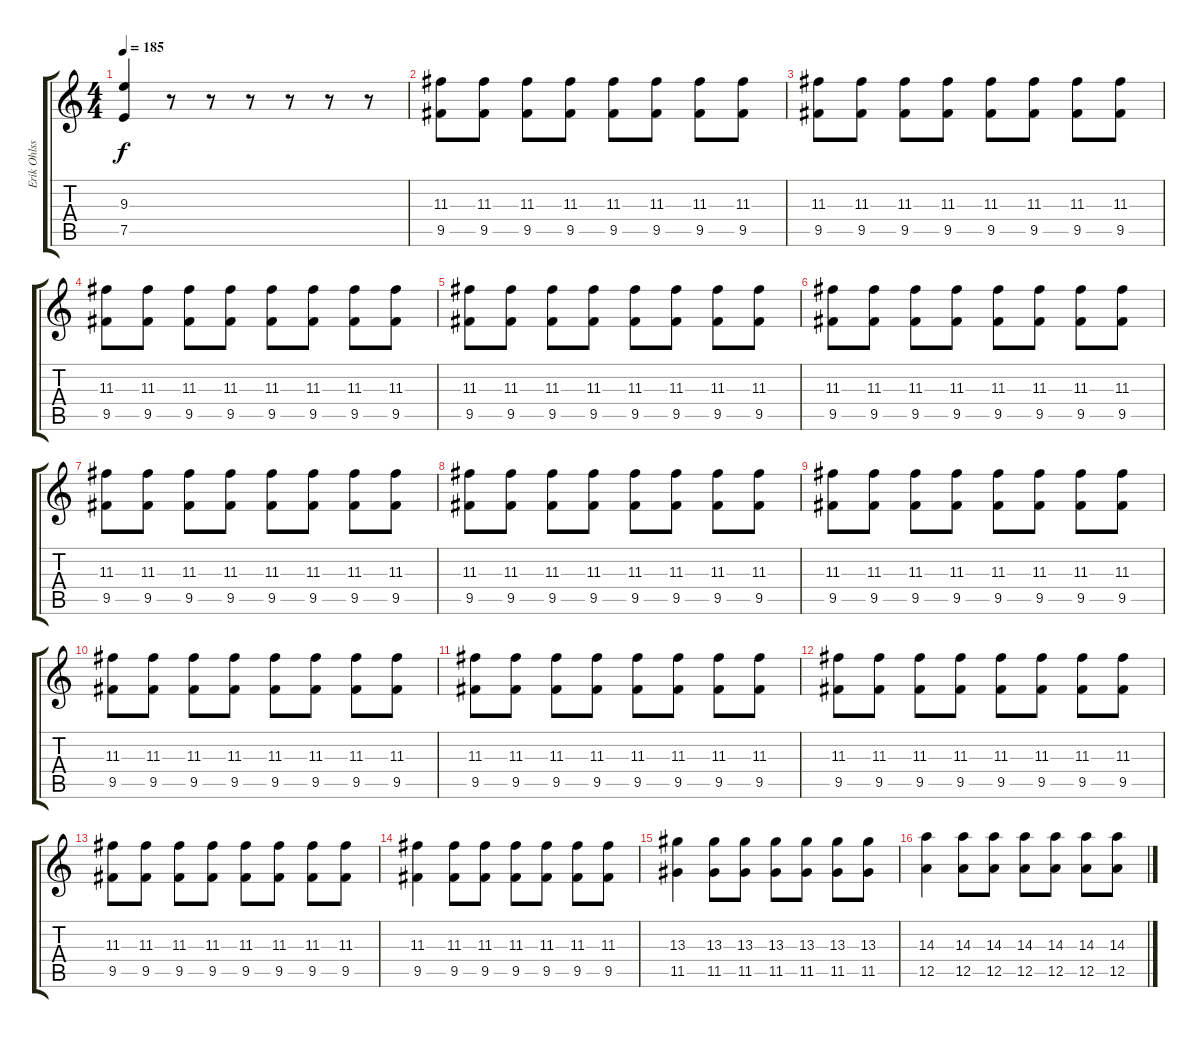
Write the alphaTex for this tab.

\track ("Erik Ohlsson" "Erik Ohlss") {instrument distortionguitar}
\staff {score tabs}
\tuning (E4 B3 G3 D3 A2 E2) {hide}
\ts (4 4)
\tempo 185
\clef g2
\ks c
(9.3 7.5).4{dy f} r.8 r.8 r.8 r.8 r.8 r.8 |
(11.3 9.5).8 (11.3 9.5).8 (11.3 9.5).8 (11.3 9.5).8 (11.3 9.5).8 (11.3 9.5).8 (11.3 9.5).8 (11.3 9.5).8 |
(11.3 9.5).8 (11.3 9.5).8 (11.3 9.5).8 (11.3 9.5).8 (11.3 9.5).8 (11.3 9.5).8 (11.3 9.5).8 (11.3 9.5).8 |
(11.3 9.5).8 (11.3 9.5).8 (11.3 9.5).8 (11.3 9.5).8 (11.3 9.5).8 (11.3 9.5).8 (11.3 9.5).8 (11.3 9.5).8 |
(11.3 9.5).8 (11.3 9.5).8 (11.3 9.5).8 (11.3 9.5).8 (11.3 9.5).8 (11.3 9.5).8 (11.3 9.5).8 (11.3 9.5).8 |
(11.3 9.5).8 (11.3 9.5).8 (11.3 9.5).8 (11.3 9.5).8 (11.3 9.5).8 (11.3 9.5).8 (11.3 9.5).8 (11.3 9.5).8 |
(11.3 9.5).8 (11.3 9.5).8 (11.3 9.5).8 (11.3 9.5).8 (11.3 9.5).8 (11.3 9.5).8 (11.3 9.5).8 (11.3 9.5).8 |
(11.3 9.5).8 (11.3 9.5).8 (11.3 9.5).8 (11.3 9.5).8 (11.3 9.5).8 (11.3 9.5).8 (11.3 9.5).8 (11.3 9.5).8 |
(11.3 9.5).8 (11.3 9.5).8 (11.3 9.5).8 (11.3 9.5).8 (11.3 9.5).8 (11.3 9.5).8 (11.3 9.5).8 (11.3 9.5).8 |
(11.3 9.5).8 (11.3 9.5).8 (11.3 9.5).8 (11.3 9.5).8 (11.3 9.5).8 (11.3 9.5).8 (11.3 9.5).8 (11.3 9.5).8 |
(11.3 9.5).8 (11.3 9.5).8 (11.3 9.5).8 (11.3 9.5).8 (11.3 9.5).8 (11.3 9.5).8 (11.3 9.5).8 (11.3 9.5).8 |
(11.3 9.5).8 (11.3 9.5).8 (11.3 9.5).8 (11.3 9.5).8 (11.3 9.5).8 (11.3 9.5).8 (11.3 9.5).8 (11.3 9.5).8 |
(11.3 9.5).8 (11.3 9.5).8 (11.3 9.5).8 (11.3 9.5).8 (11.3 9.5).8 (11.3 9.5).8 (11.3 9.5).8 (11.3 9.5).8 |
(11.3 9.5).4 (11.3 9.5).8 (11.3 9.5).8 (11.3 9.5).8 (11.3 9.5).8 (11.3 9.5).8 (11.3 9.5).8 |
(13.3 11.5).4 (13.3 11.5).8 (13.3 11.5).8 (13.3 11.5).8 (13.3 11.5).8 (13.3 11.5).8 (13.3 11.5).8 |
(14.3 12.5).4 (14.3 12.5).8 (14.3 12.5).8 (14.3 12.5).8 (14.3 12.5).8 (14.3 12.5).8 (14.3 12.5).8
